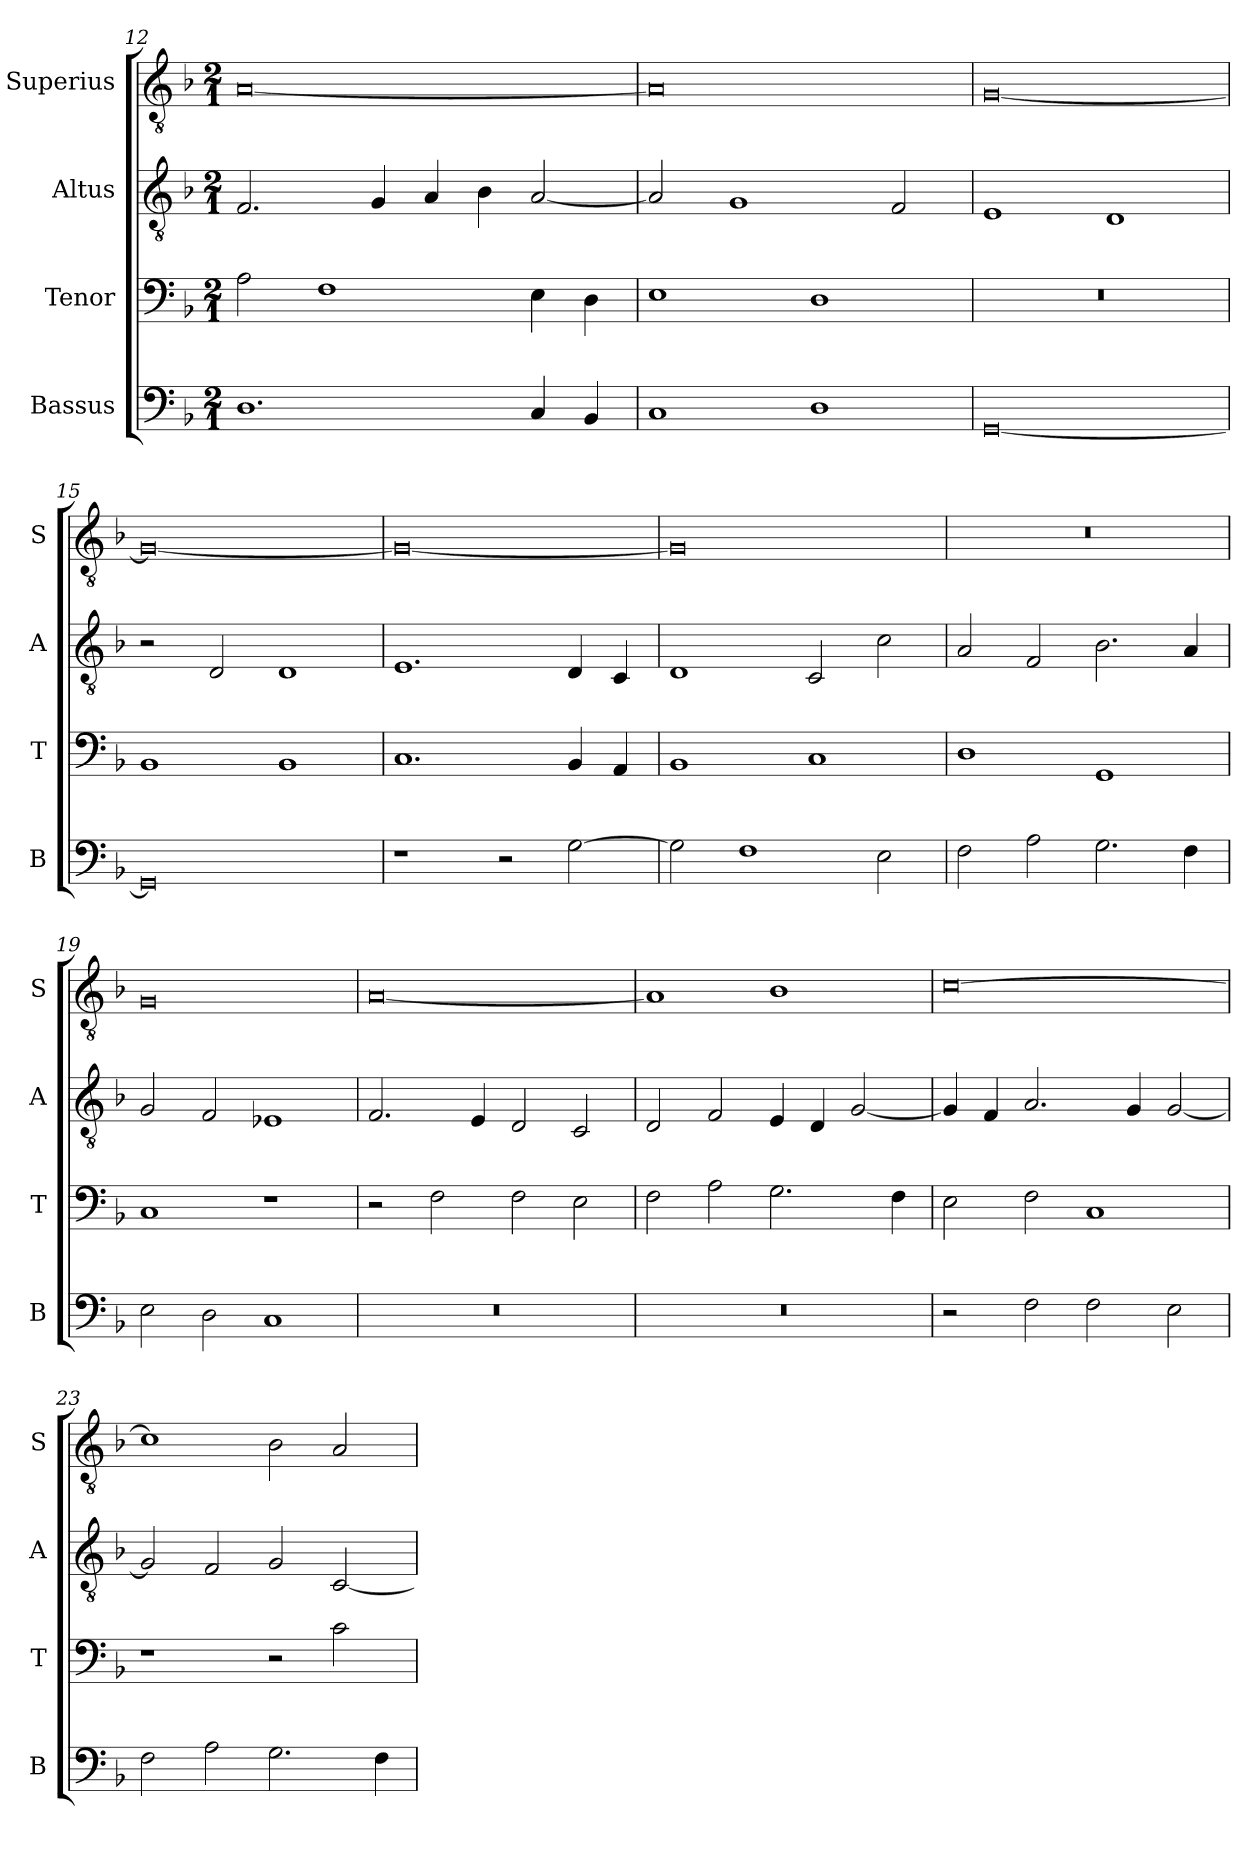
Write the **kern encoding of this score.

**kern	**kern	**kern	**kern
*part4	*part3	*part2	*part1
*staff4	*staff3	*staff2	*staff1
*I"Bassus	*I"Tenor	*I"Altus	*I"Superius
*I'B	*I'T	*I'A	*I'S
*clefF4	*clefF4	*clefGv2	*clefGv2
*k[b-]	*k[b-]	*k[b-]	*k[b-]
*F:	*F:	*F:	*F:
*M2/1	*M2/1	*M2/1	*M2/1
=12	=12	=12	=12
1.D	2A	2.F	[0A
.	1F	.	.
.	.	4G	.
.	.	4A	.
.	.	4B-	.
4C	4E	[2A	.
4BB-	4D	.	.
=13	=13	=13	=13
1C	1E	2A]	0A]
.	.	1G	.
1D	1D	.	.
.	.	2F	.
=14	=14	=14	=14
[0GG	0r	1E	[0G
.	.	1D	.
=15	=15	=15	=15
0GG]	1BB-	2r	0G_
.	.	2D	.
.	1BB-	1D	.
=16	=16	=16	=16
1r	1.C	1.E	0G_
2r	.	.	.
[2G	4BB-	4D	.
.	4AA	4C	.
=17	=17	=17	=17
2G]	1BB-	1D	0G]
1F	.	.	.
.	1C	2C	.
2E	.	2c	.
=18	=18	=18	=18
2F	1D	2A	0r
2A	.	2F	.
2.G	1GG	2.B-	.
4F	.	4A	.
=19	=19	=19	=19
2E	1C	2G	0G
2D	.	2F	.
1C	1r	1E-X	.
=20	=20	=20	=20
0r	2r	2.F	[0A
.	2F	.	.
.	.	4E	.
.	2F	2D	.
.	2E	2C	.
=21	=21	=21	=21
0r	2F	2D	1A]
.	2A	2F	.
.	2.G	4E	1B-
.	.	4D	.
.	.	[2G	.
.	4F	.	.
=22	=22	=22	=22
2r	2E	4G]	[0c
.	.	4F	.
2F	2F	2.A	.
2F	1C	.	.
.	.	4G	.
2E	.	[2G	.
=23	=23	=23	=23
2F	1r	2G]	1c]
2A	.	2F	.
2.G	2r	2G	2B-
.	2c	[2C	2A
4F	.	.	.
=	=	=	=
*-	*-	*-	*-
